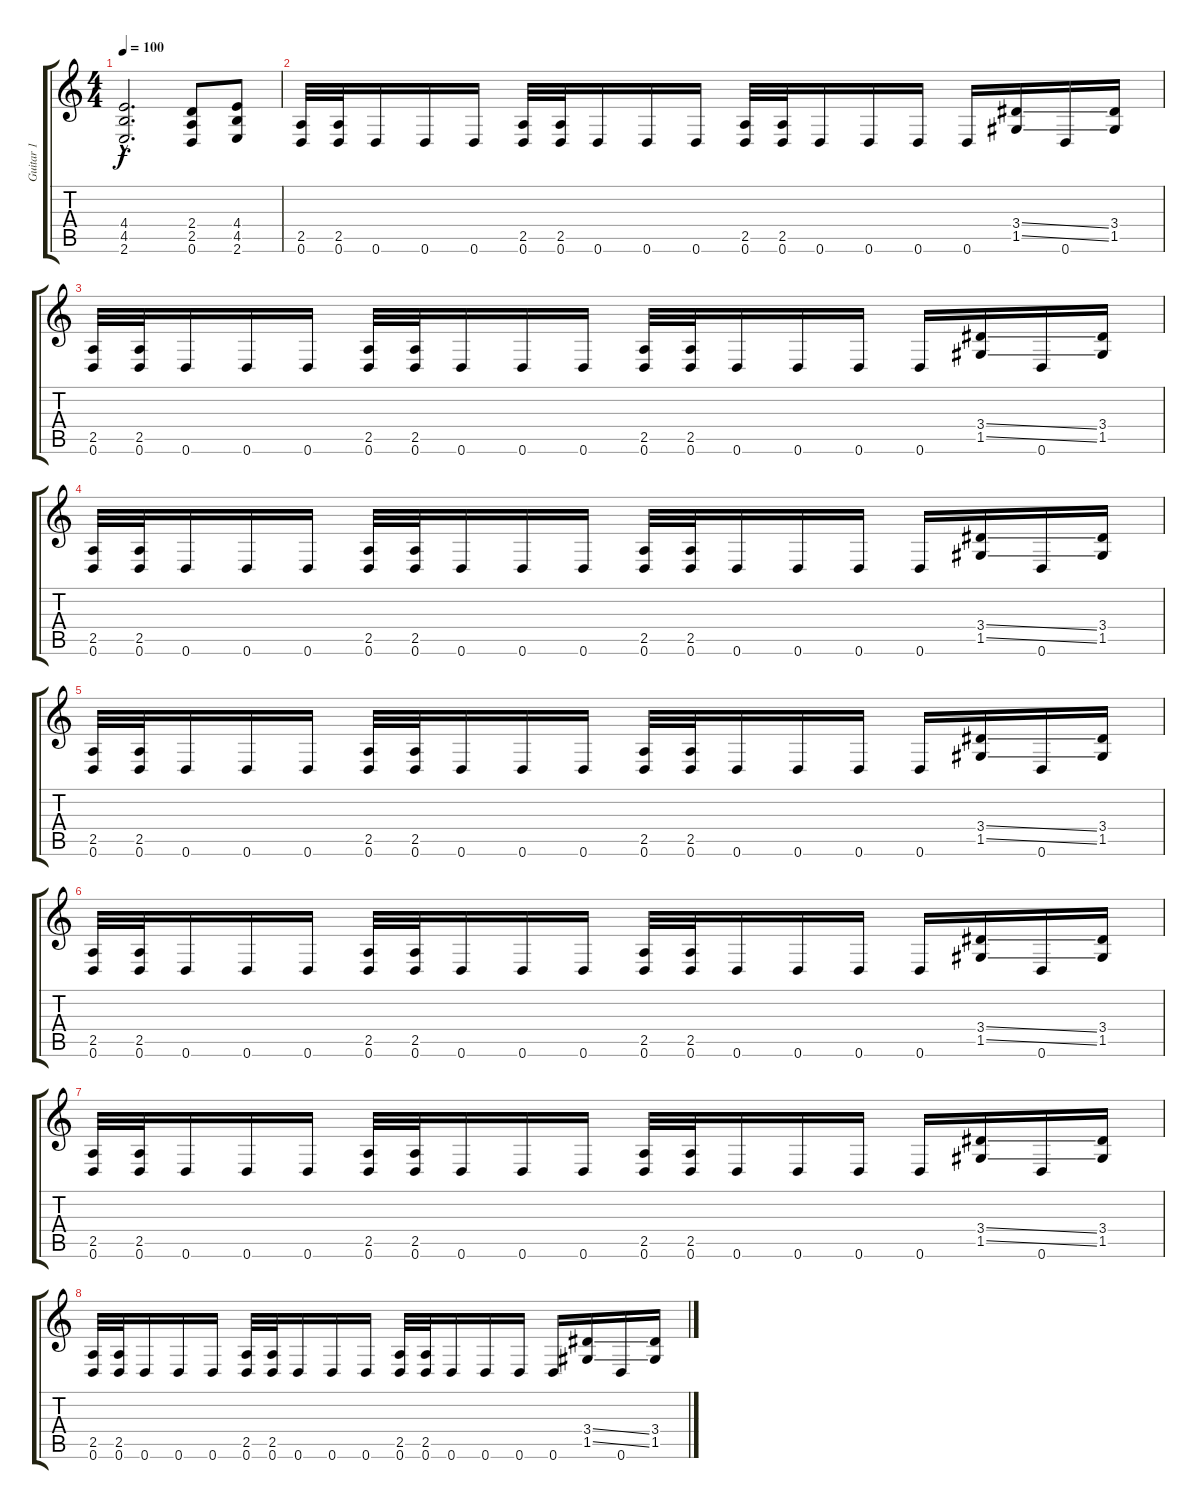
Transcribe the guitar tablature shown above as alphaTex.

\track ("Guitar 1" "Guitar 1") {instrument distortionguitar}
\staff {score tabs}
\tuning (D4 A3 F3 C3 G2 D2) {hide}
\ts (4 4)
\tempo 100
\clef g2
\ks c
(4.4{hac} 4.5{hac} 2.6{hac}).2{d dy f} (2.4 2.5 0.6).8 (4.4 4.5 2.6).8 |
(2.5 0.6).32 (2.5 0.6).32 0.6.16 0.6.16 0.6.16 (2.5 0.6).32 (2.5 0.6).32 0.6.16 0.6.16 0.6.16 (2.5 0.6).32 (2.5 0.6).32 0.6.16 0.6.16 0.6.16 0.6.16 (3.4{ss} 1.5{ss}).16 0.6.16 (3.4 1.5).16 |
(2.5 0.6).32 (2.5 0.6).32 0.6.16 0.6.16 0.6.16 (2.5 0.6).32 (2.5 0.6).32 0.6.16 0.6.16 0.6.16 (2.5 0.6).32 (2.5 0.6).32 0.6.16 0.6.16 0.6.16 0.6.16 (3.4{ss} 1.5{ss}).16 0.6.16 (3.4 1.5).16 |
(2.5 0.6).32 (2.5 0.6).32 0.6.16 0.6.16 0.6.16 (2.5 0.6).32 (2.5 0.6).32 0.6.16 0.6.16 0.6.16 (2.5 0.6).32 (2.5 0.6).32 0.6.16 0.6.16 0.6.16 0.6.16 (3.4{ss} 1.5{ss}).16 0.6.16 (3.4 1.5).16 |
(2.5 0.6).32 (2.5 0.6).32 0.6.16 0.6.16 0.6.16 (2.5 0.6).32 (2.5 0.6).32 0.6.16 0.6.16 0.6.16 (2.5 0.6).32 (2.5 0.6).32 0.6.16 0.6.16 0.6.16 0.6.16 (3.4{ss} 1.5{ss}).16 0.6.16 (3.4 1.5).16 |
(2.5 0.6).32 (2.5 0.6).32 0.6.16 0.6.16 0.6.16 (2.5 0.6).32 (2.5 0.6).32 0.6.16 0.6.16 0.6.16 (2.5 0.6).32 (2.5 0.6).32 0.6.16 0.6.16 0.6.16 0.6.16 (3.4{ss} 1.5{ss}).16 0.6.16 (3.4 1.5).16 |
(2.5 0.6).32 (2.5 0.6).32 0.6.16 0.6.16 0.6.16 (2.5 0.6).32 (2.5 0.6).32 0.6.16 0.6.16 0.6.16 (2.5 0.6).32 (2.5 0.6).32 0.6.16 0.6.16 0.6.16 0.6.16 (3.4{ss} 1.5{ss}).16 0.6.16 (3.4 1.5).16 |
(2.5 0.6).32 (2.5 0.6).32 0.6.16 0.6.16 0.6.16 (2.5 0.6).32 (2.5 0.6).32 0.6.16 0.6.16 0.6.16 (2.5 0.6).32 (2.5 0.6).32 0.6.16 0.6.16 0.6.16 0.6.16 (3.4{ss} 1.5{ss}).16 0.6.16 (3.4 1.5).16
